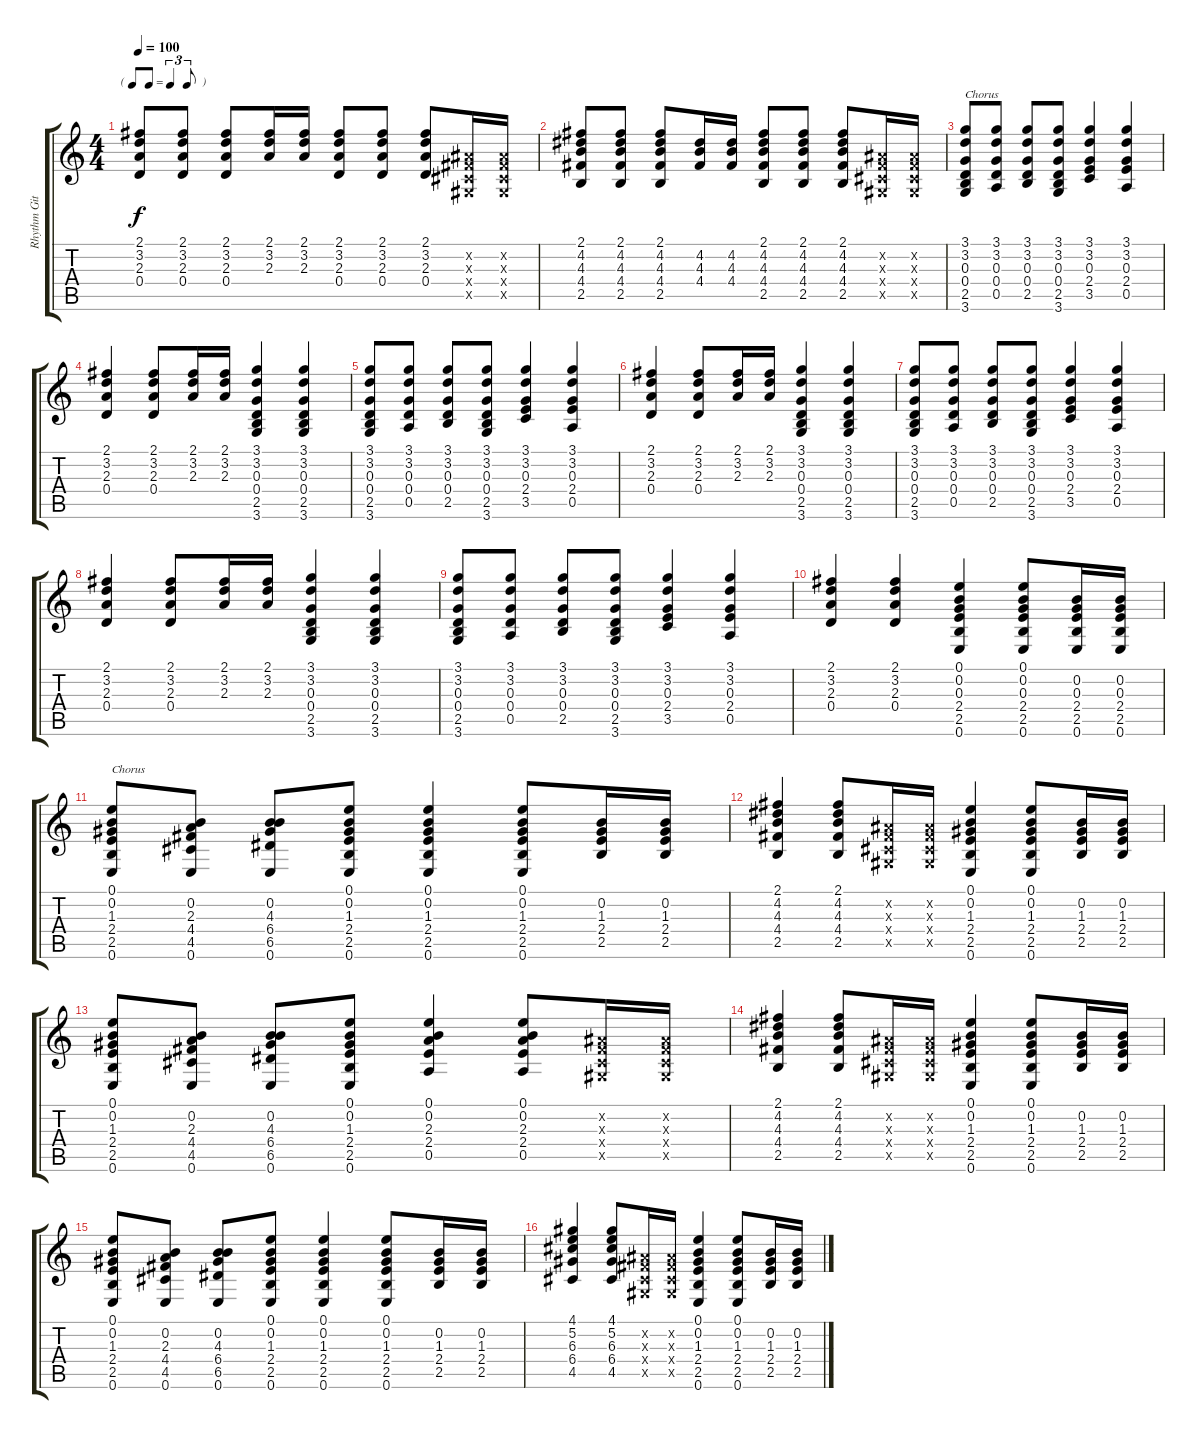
\track ("Rhythm Git. I" "Rhythm Git") {instrument acousticguitarsteel}
\staff {score tabs}
\tuning (E4 B3 G3 D3 A2 E2) {hide}
\ts (4 4)
\tf triplet8th
\tempo 100
\clef g2
\ks c
(2.1 3.2 2.3 0.4).8{dy f} (2.1 3.2 2.3 0.4).8 (2.1 3.2 2.3 0.4).8 (2.1 3.2 2.3).16 (2.1 3.2 2.3).16 (2.1 3.2 2.3 0.4).8 (2.1 3.2 2.3 0.4).8 (2.1 3.2 2.3 0.4).8 (-1.2{x} -1.3{x} -1.4{x} -1.5{x}).16 (-1.2{x} -1.3{x} -1.4{x} -1.5{x}).16 |
(2.1 4.2 4.3 4.4 2.5).8 (2.1 4.2 4.3 4.4 2.5).8 (2.1 4.2 4.3 4.4 2.5).8 (4.2 4.3 4.4).16 (4.2 4.3 4.4).16 (2.1 4.2 4.3 4.4 2.5).8 (2.1 4.2 4.3 4.4 2.5).8 (2.1 4.2 4.3 4.4 2.5).8 (-1.2{x} -1.3{x} -1.4{x} -1.5{x}).16 (-1.2{x} -1.3{x} -1.4{x} -1.5{x}).16 |
(3.1 3.2 0.3 0.4 2.5 3.6).8{txt "Chorus"} (3.1 3.2 0.3 0.4 0.5).8 (3.1 3.2 0.3 0.4 2.5).8 (3.1 3.2 0.3 0.4 2.5 3.6).8 (3.1 3.2 0.3 2.4 3.5).4 (3.1 3.2 0.3 2.4 0.5).4 |
(2.1 3.2 2.3 0.4).4 (2.1 3.2 2.3 0.4).8 (2.1 3.2 2.3).16 (2.1 3.2 2.3).16 (3.1 3.2 0.3 0.4 2.5 3.6).4 (3.1 3.2 0.3 0.4 2.5 3.6).4 |
(3.1 3.2 0.3 0.4 2.5 3.6).8 (3.1 3.2 0.3 0.4 0.5).8 (3.1 3.2 0.3 0.4 2.5).8 (3.1 3.2 0.3 0.4 2.5 3.6).8 (3.1 3.2 0.3 2.4 3.5).4 (3.1 3.2 0.3 2.4 0.5).4 |
(2.1 3.2 2.3 0.4).4 (2.1 3.2 2.3 0.4).8 (2.1 3.2 2.3).16 (2.1 3.2 2.3).16 (3.1 3.2 0.3 0.4 2.5 3.6).4 (3.1 3.2 0.3 0.4 2.5 3.6).4 |
(3.1 3.2 0.3 0.4 2.5 3.6).8 (3.1 3.2 0.3 0.4 0.5).8 (3.1 3.2 0.3 0.4 2.5).8 (3.1 3.2 0.3 0.4 2.5 3.6).8 (3.1 3.2 0.3 2.4 3.5).4 (3.1 3.2 0.3 2.4 0.5).4 |
(2.1 3.2 2.3 0.4).4 (2.1 3.2 2.3 0.4).8 (2.1 3.2 2.3).16 (2.1 3.2 2.3).16 (3.1 3.2 0.3 0.4 2.5 3.6).4 (3.1 3.2 0.3 0.4 2.5 3.6).4 |
(3.1 3.2 0.3 0.4 2.5 3.6).8 (3.1 3.2 0.3 0.4 0.5).8 (3.1 3.2 0.3 0.4 2.5).8 (3.1 3.2 0.3 0.4 2.5 3.6).8 (3.1 3.2 0.3 2.4 3.5).4 (3.1 3.2 0.3 2.4 0.5).4 |
(2.1 3.2 2.3 0.4).4 (2.1 3.2 2.3 0.4).4 (0.1 0.2 0.3 2.4 2.5 0.6).4 (0.1 0.2 0.3 2.4 2.5 0.6).8 (0.2 0.3 2.4 2.5 0.6).16 (0.2 0.3 2.4 2.5 0.6).16 |
(0.1 0.2 1.3 2.4 2.5 0.6).8{txt "Chorus"} (0.2 2.3 4.4 4.5 0.6).8 (0.2 4.3 6.4 6.5 0.6).8 (0.1 0.2 1.3 2.4 2.5 0.6).8 (0.1 0.2 1.3 2.4 2.5 0.6).4 (0.1 0.2 1.3 2.4 2.5 0.6).8 (0.2 1.3 2.4 2.5).16 (0.2 1.3 2.4 2.5).16 |
(2.1 4.2 4.3 4.4 2.5).4 (2.1 4.2 4.3 4.4 2.5).8 (-1.2{x} -1.3{x} -1.4{x} -1.5{x}).16 (-1.2{x} -1.3{x} -1.4{x} -1.5{x}).16 (0.1 0.2 1.3 2.4 2.5 0.6).4 (0.1 0.2 1.3 2.4 2.5 0.6).8 (0.2 1.3 2.4 2.5).16 (0.2 1.3 2.4 2.5).16 |
(0.1 0.2 1.3 2.4 2.5 0.6).8 (0.2 2.3 4.4 4.5 0.6).8 (0.2 4.3 6.4 6.5 0.6).8 (0.1 0.2 1.3 2.4 2.5 0.6).8 (0.1 0.2 2.3 2.4 0.5).4 (0.1 0.2 2.3 2.4 0.5).8 (-1.2{x} -1.3{x} -1.4{x} -1.5{x}).16 (-1.2{x} -1.3{x} -1.4{x} -1.5{x}).16 |
(2.1 4.2 4.3 4.4 2.5).4 (2.1 4.2 4.3 4.4 2.5).8 (-1.2{x} -1.3{x} -1.4{x} -1.5{x}).16 (-1.2{x} -1.3{x} -1.4{x} -1.5{x}).16 (0.1 0.2 1.3 2.4 2.5 0.6).4 (0.1 0.2 1.3 2.4 2.5 0.6).8 (0.2 1.3 2.4 2.5).16 (0.2 1.3 2.4 2.5).16 |
(0.1 0.2 1.3 2.4 2.5 0.6).8 (0.2 2.3 4.4 4.5 0.6).8 (0.2 4.3 6.4 6.5 0.6).8 (0.1 0.2 1.3 2.4 2.5 0.6).8 (0.1 0.2 1.3 2.4 2.5 0.6).4 (0.1 0.2 1.3 2.4 2.5 0.6).8 (0.2 1.3 2.4 2.5).16 (0.2 1.3 2.4 2.5).16 |
(4.1 5.2 6.3 6.4 4.5).4 (4.1 5.2 6.3 6.4 4.5).8 (-1.2{x} -1.3{x} -1.4{x} -1.5{x}).16 (-1.2{x} -1.3{x} -1.4{x} -1.5{x}).16 (0.1 0.2 1.3 2.4 2.5 0.6).4 (0.1 0.2 1.3 2.4 2.5 0.6).8 (0.2 1.3 2.4 2.5).16 (0.2 1.3 2.4 2.5).16
